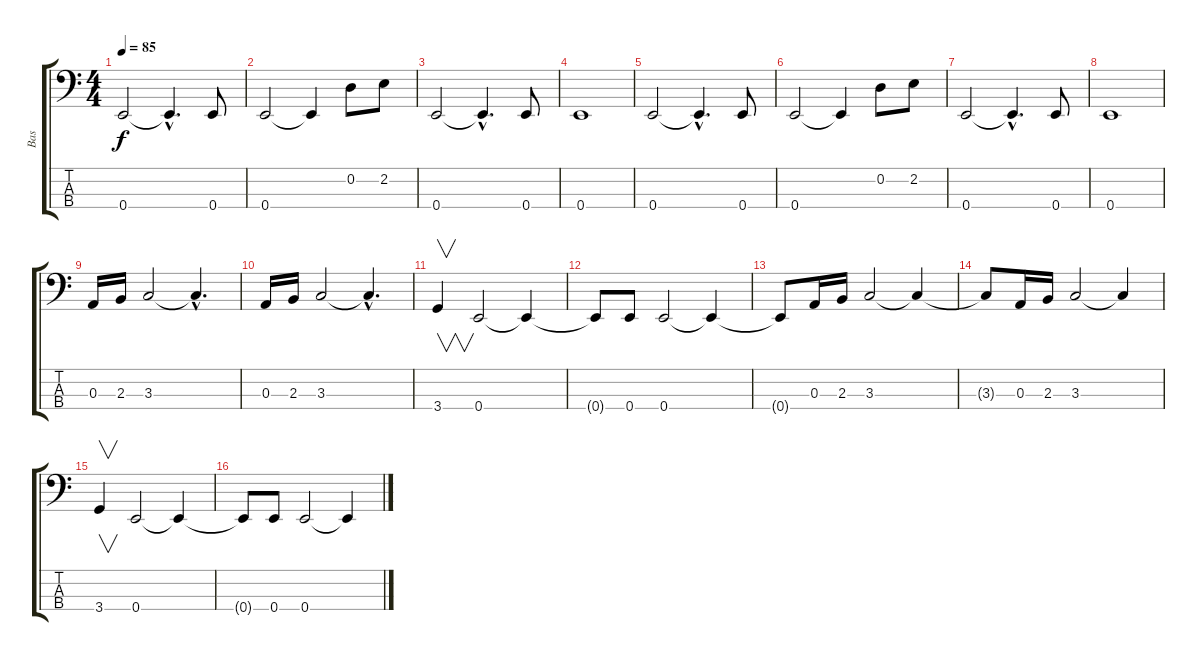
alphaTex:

\track ("Bas" "Bas") {instrument electricbasspick}
\staff {score tabs}
\tuning (G2 D2 A1 E1) {hide}
\ts (4 4)
\tempo 85
\clef f4
\ks c
0.4.2{dy f} 0.4{hac t}.4{d} 0.4.8 |
0.4.2 0.4{t}.4 0.2.8 2.2.8 |
0.4.2 0.4{hac t}.4{d} 0.4.8 |
0.4.1 |
0.4.2 0.4{hac t}.4{d} 0.4.8 |
0.4.2 0.4{t}.4 0.2.8 2.2.8 |
0.4.2 0.4{hac t}.4{d} 0.4.8 |
0.4.1 |
0.3.16 2.3.16 3.3.2 3.3{hac t}.4{d} |
0.3.16 2.3.16 3.3.2 3.3{hac t}.4{d} |
3.4.4{v} 0.4.2 0.4{t}.4 |
0.4{t}.8 0.4.8 0.4.2 0.4{t}.4 |
0.4{t}.8 0.3.16 2.3.16 3.3.2 3.3{t}.4 |
3.3{t}.8 0.3.16 2.3.16 3.3.2 3.3{t}.4 |
3.4.4{v} 0.4.2 0.4{t}.4 |
0.4{t}.8 0.4.8 0.4.2 0.4{t}.4
